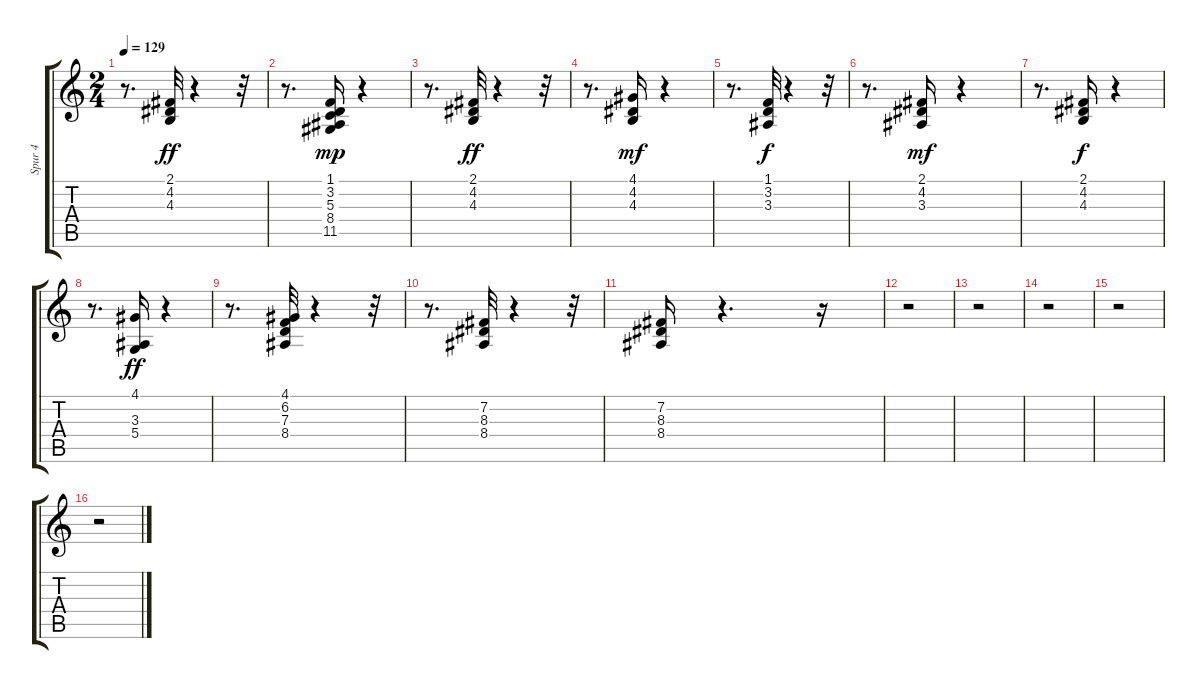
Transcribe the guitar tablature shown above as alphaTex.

\track ("Spur 4" "Spur 4") {instrument tangoaccordion}
\staff {score tabs}
\tuning (E4 B3 G3 D3 A2 E2) {hide}
\ts (2 4)
\tempo 129
\clef g2
\ks c
r.8{d dy mf} (2.1 4.2 4.3).32{dy ff} r.4 r.32 |
r.8{d} (1.1 3.2 5.3 8.4 11.5).16{dy mp} r.4 |
r.8{d} (2.1 4.2 4.3).32{dy ff} r.4 r.32 |
r.8{d} (4.1 4.2 4.3).16{dy mf} r.4 |
r.8{d} (1.1 3.2 3.3).32{dy f} r.4 r.32 |
r.8{d} (2.1 4.2 3.3).16{dy mf} r.4 |
r.8{d} (2.1 4.2 4.3).16{dy f} r.4 |
r.8{d} (4.1 3.3 5.4).16{dy ff} r.4 |
r.8{d} (4.1 6.2 7.3 8.4).32 r.4 r.32 |
r.8{d} (7.2 8.3 8.4).32 r.4 r.32 |
(7.2 8.3 8.4).16 r.4{d} r.16 |
r.2 |
r.2 |
r.2 |
r.2 |
r.2
